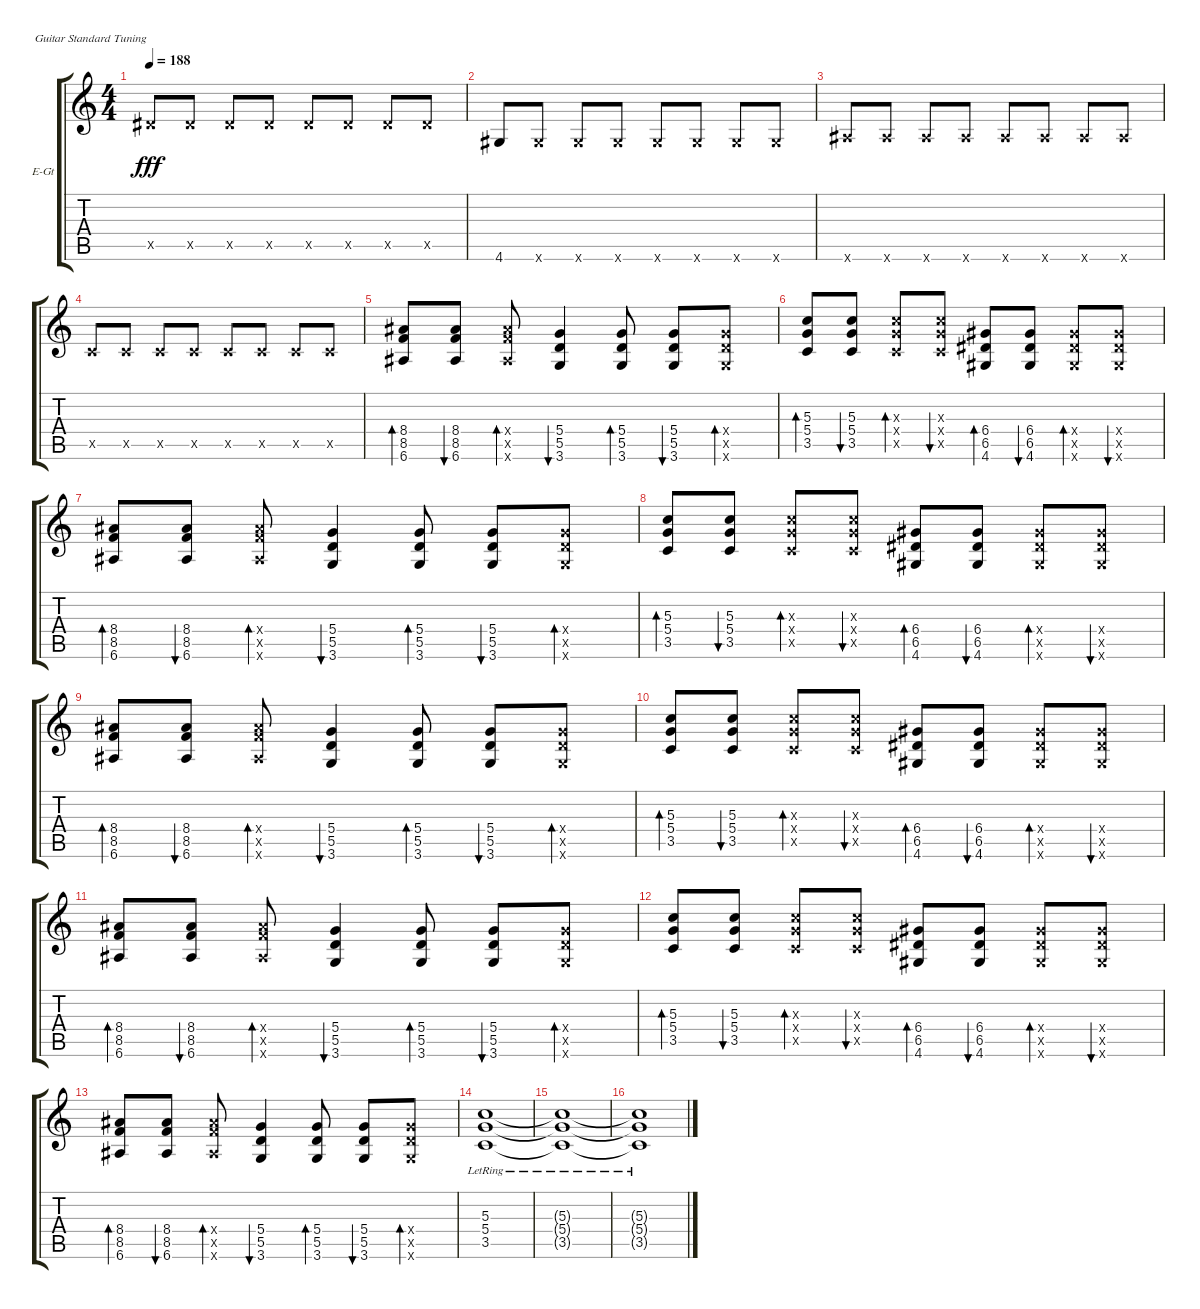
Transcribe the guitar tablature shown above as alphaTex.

\defaultSystemsLayout 4
\bracketExtendMode groupsimilarinstruments
\firstSystemTrackNameOrientation horizontal
\otherSystemsTrackNameOrientation horizontal
\track ("Крамар наверно" "E-Gt") {instrument distortionguitar}
\staff {score tabs}
\tuning (E4 B3 G3 D3 A2 E2)
\ts (4 4)
\tempo 188
\clef g2
\ks c
6.5{x}.8{dy fff} 6.5{x}.8 6.5{x}.8 6.5{x}.8 6.5{x}.8 6.5{x}.8 6.5{x}.8 6.5{x}.8 |
4.6.8 4.6{x}.8 4.6{x}.8 4.6{x}.8 4.6{x}.8 4.6{x}.8 4.6{x}.8 4.6{x}.8 |
6.6{x}.8 6.6{x}.8 6.6{x}.8 6.6{x}.8 6.6{x}.8 6.6{x}.8 6.6{x}.8 6.6{x}.8 |
3.5{x}.8 3.5{x}.8 3.5{x}.8 3.5{x}.8 3.5{x}.8 3.5{x}.8 3.5{x}.8 3.5{x}.8 |
(6.6 8.5 8.4).8{bd 37} (6.6 8.4 8.5).8{bu 35} (6.6{x} 8.4{x} 8.5{x}).8{bd 37} (3.6 5.5 5.4).4{bu 36} (3.6 5.5 5.4).8{bd 37} (3.6 5.5 5.4).8{bu 37} (3.6{x} 5.5{x} 5.4{x}).8{bd 37} |
(3.5 5.4 5.3).8{bd 37} (3.5 5.3 5.4).8{bu 31} (3.5{x} 5.3{x} 5.4{x}).8{bd 37} (3.5{x} 5.3{x} 5.4{x}).8{bu 32} (4.6 6.5 6.4).8{bd 37} (4.6 6.4 6.5).8{bu 33} (4.6{x} 6.4{x} 6.5{x}).8{bd 37} (4.6{x} 6.4{x} 6.5{x}).8{bu 34} |
(6.6 8.5 8.4).8{bd 37} (6.6 8.4 8.5).8{bu 35} (6.6{x} 8.4{x} 8.5{x}).8{bd 37} (3.6 5.5 5.4).4{bu 36} (3.6 5.5 5.4).8{bd 37} (3.6 5.5 5.4).8{bu 37} (3.6{x} 5.5{x} 5.4{x}).8{bd 37} |
(3.5 5.4 5.3).8{bd 37} (3.5 5.3 5.4).8{bu 31} (3.5{x} 5.3{x} 5.4{x}).8{bd 37} (3.5{x} 5.3{x} 5.4{x}).8{bu 32} (4.6 6.5 6.4).8{bd 37} (4.6 6.4 6.5).8{bu 33} (4.6{x} 6.4{x} 6.5{x}).8{bd 37} (4.6{x} 6.4{x} 6.5{x}).8{bu 34} |
(6.6 8.5 8.4).8{bd 37} (6.6 8.4 8.5).8{bu 35} (6.6{x} 8.4{x} 8.5{x}).8{bd 37} (3.6 5.5 5.4).4{bu 36} (3.6 5.5 5.4).8{bd 37} (3.6 5.5 5.4).8{bu 37} (3.6{x} 5.5{x} 5.4{x}).8{bd 37} |
(3.5 5.4 5.3).8{bd 37} (3.5 5.3 5.4).8{bu 31} (3.5{x} 5.3{x} 5.4{x}).8{bd 37} (3.5{x} 5.3{x} 5.4{x}).8{bu 32} (4.6 6.5 6.4).8{bd 37} (4.6 6.4 6.5).8{bu 33} (4.6{x} 6.4{x} 6.5{x}).8{bd 37} (4.6{x} 6.4{x} 6.5{x}).8{bu 34} |
(6.6 8.5 8.4).8{bd 37} (6.6 8.4 8.5).8{bu 35} (6.6{x} 8.4{x} 8.5{x}).8{bd 37} (3.6 5.5 5.4).4{bu 36} (3.6 5.5 5.4).8{bd 37} (3.6 5.5 5.4).8{bu 37} (3.6{x} 5.5{x} 5.4{x}).8{bd 37} |
(3.5 5.4 5.3).8{bd 37} (3.5 5.3 5.4).8{bu 31} (3.5{x} 5.3{x} 5.4{x}).8{bd 37} (3.5{x} 5.3{x} 5.4{x}).8{bu 32} (4.6 6.5 6.4).8{bd 37} (4.6 6.4 6.5).8{bu 33} (4.6{x} 6.4{x} 6.5{x}).8{bd 37} (4.6{x} 6.4{x} 6.5{x}).8{bu 34} |
(6.6 8.5 8.4).8{bd 37} (6.6 8.4 8.5).8{bu 35} (6.6{x} 8.4{x} 8.5{x}).8{bd 37} (3.6 5.5 5.4).4{bu 36} (3.6 5.5 5.4).8{bd 37} (3.6 5.5 5.4).8{bu 37} (3.6{x} 5.5{x} 5.4{x}).8{bd 37} |
(3.5{lr} 5.4{lr} 5.3{lr}).1 |
(3.5{lr t} 5.4{lr t} 5.3{lr t}).1 |
(5.3{lr t} 5.4{lr t} 3.5{lr t}).1
